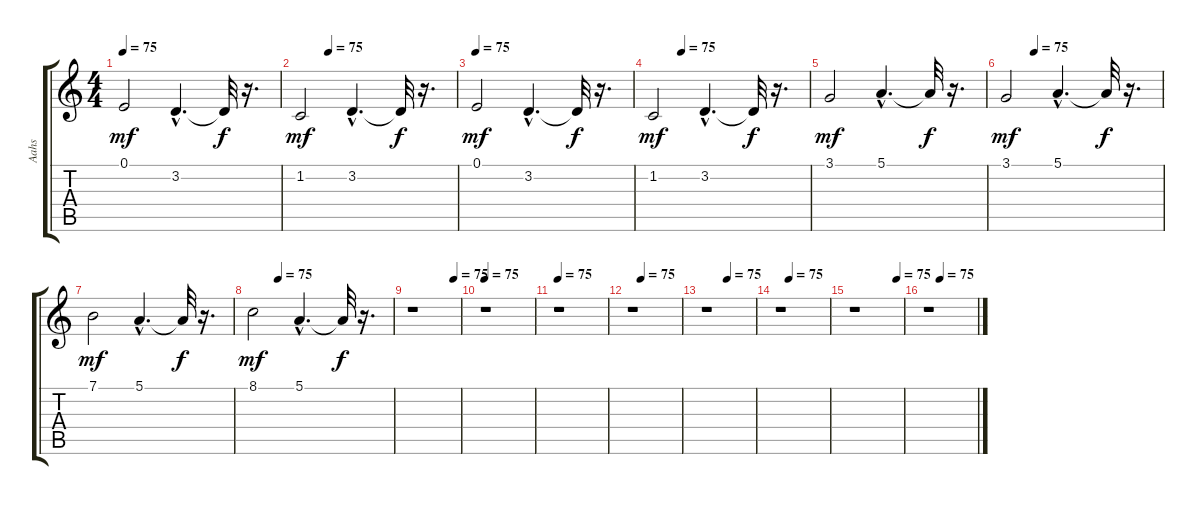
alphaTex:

\track ("Aahs" "Aahs") {instrument choiraahs}
\staff {score tabs}
\tuning (E4 B3 G3 D3 A2 E2) {hide}
\ts (4 4)
\tempo 75
\clef g2
\ks c
0.1.2{dy mf} 3.2{hac}.4{d} 3.2{t}.32{dy f} r.16{d} |
\tempo (75 0.1875)
1.2.2{dy mf} 3.2{hac}.4{d} 3.2{t}.32{dy f} r.16{d} |
\tempo 75
0.1.2{dy mf} 3.2{hac}.4{d} 3.2{t}.32{dy f} r.16{d} |
\tempo (75 0.1875)
1.2.2{dy mf} 3.2{hac}.4{d} 3.2{t}.32{dy f} r.16{d} |
3.1.2{dy mf} 5.1{hac}.4{d} 5.1{t}.32{dy f} r.16{d} |
\tempo (75 0.1875)
3.1.2{dy mf} 5.1{hac}.4{d} 5.1{t}.32{dy f} r.16{d} |
7.1.2{dy mf} 5.1{hac}.4{d} 5.1{t}.32{dy f} r.16{d} |
\tempo (75 0.1875)
8.1.2{dy mf} 5.1{hac}.4{d} 5.1{t}.32{dy f} r.16{d} |
\tempo (75 0.875)
r.1 |
\tempo 75
r.1 |
\tempo 75
r.1 |
\tempo (75 0.1875)
r.1 |
\tempo (75 0.4375)
r.1 |
\tempo (75 0.1875)
r.1 |
\tempo (75 0.875)
r.1 |
\tempo (75 0.25)
r.1
